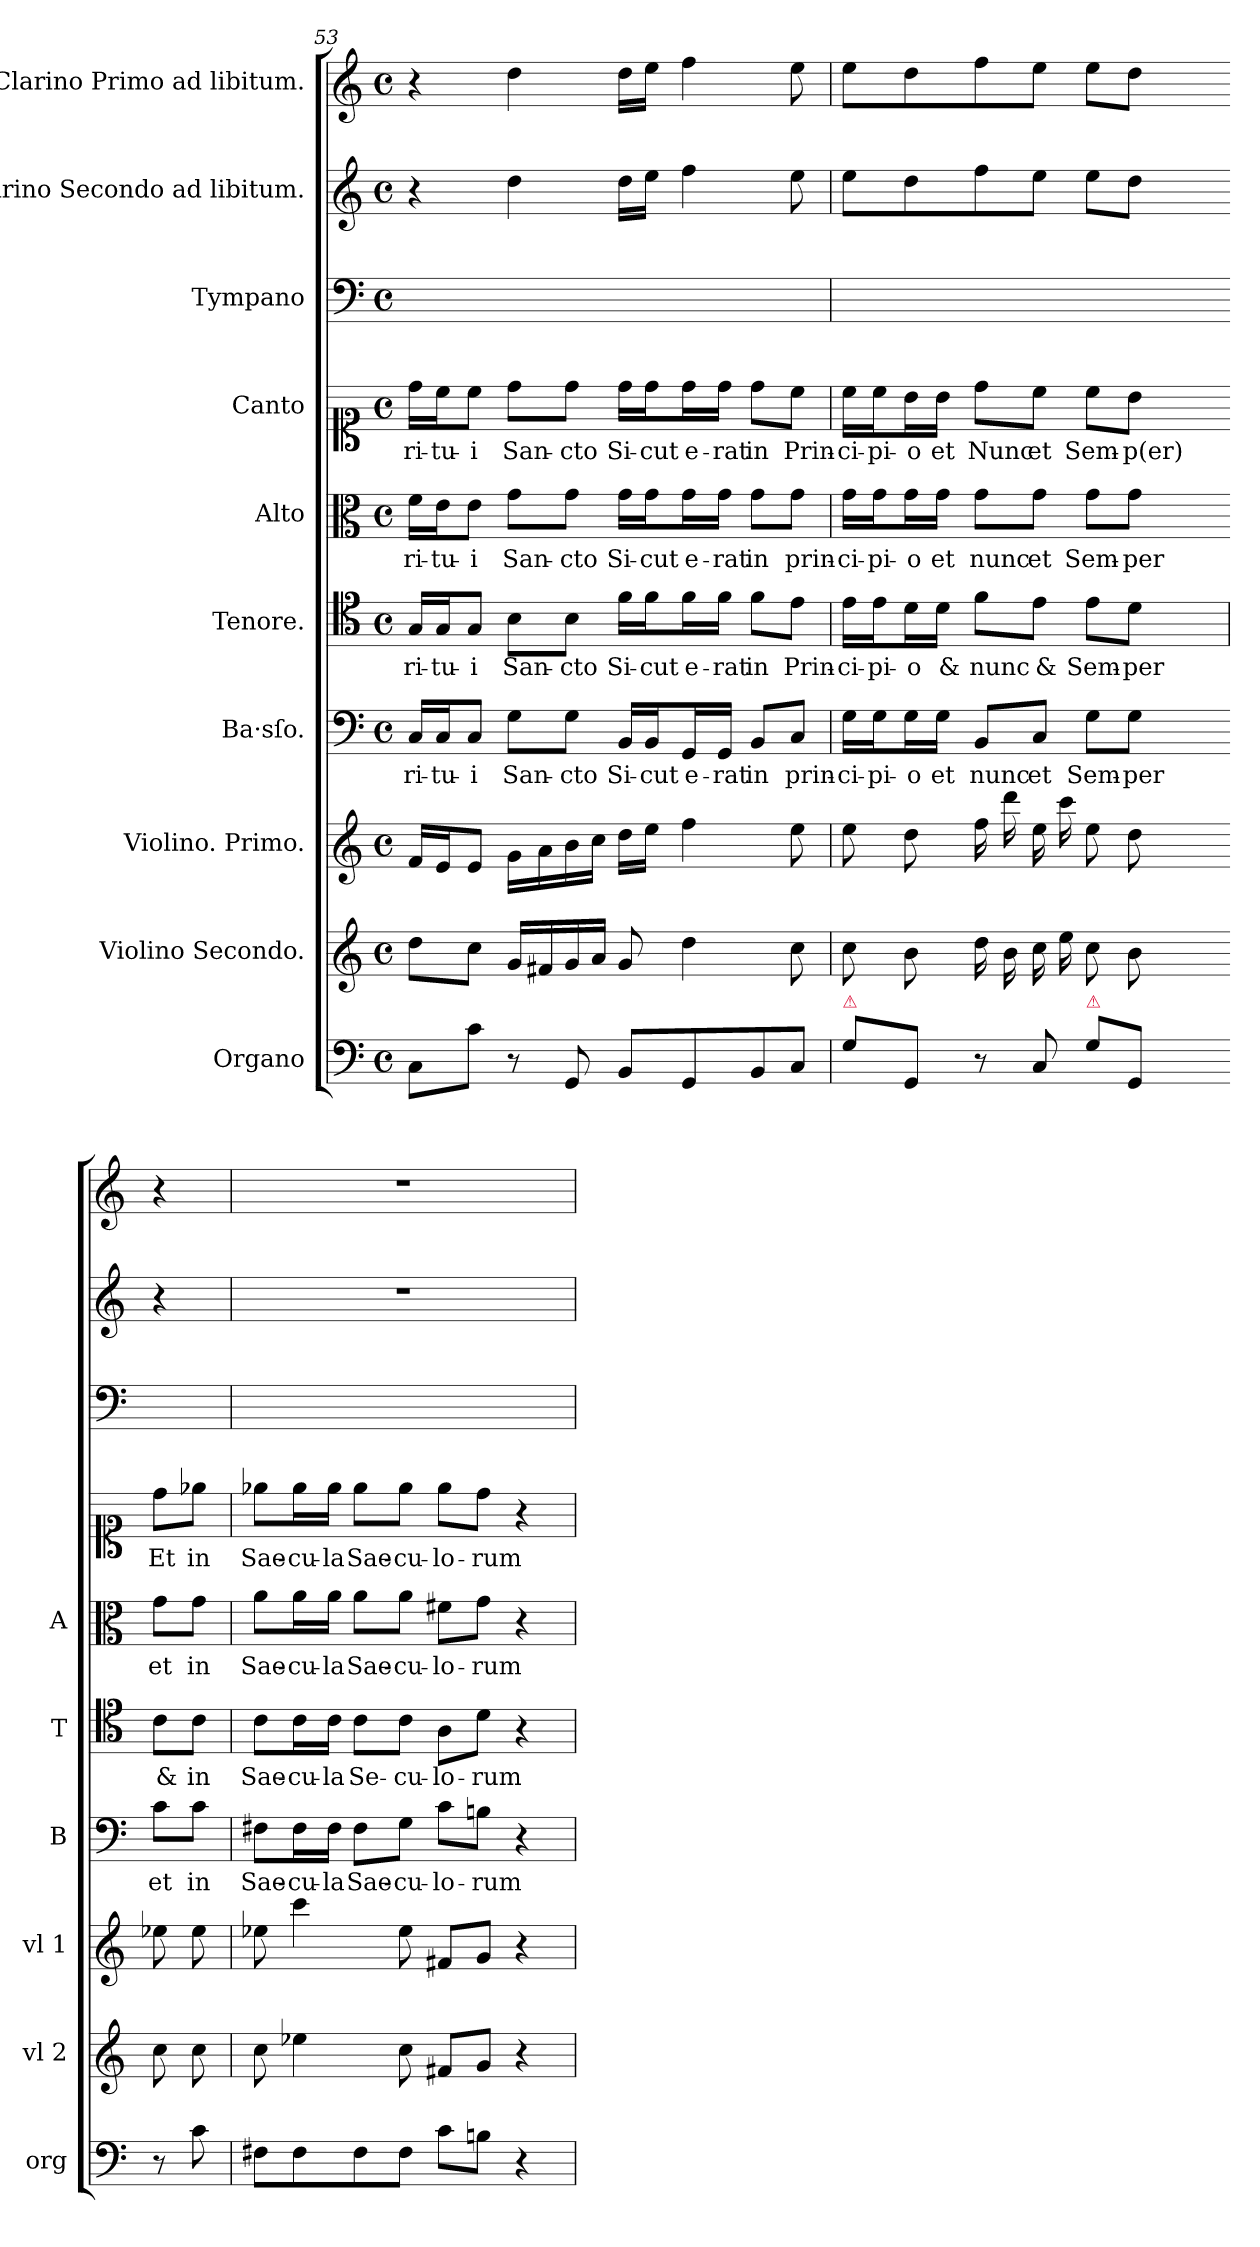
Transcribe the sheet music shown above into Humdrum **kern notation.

**kern	**kern	**kern	**kern	**text	**kern	**text	**kern	**text	**kern	**text	**kern	**kern	**kern
*part10	*part9	*part8	*part7	*part7	*part6	*part6	*part5	*part5	*part4	*part4	*part3	*part2	*part1
*staff10	*staff9	*staff8	*staff7	*staff7	*staff6	*staff6	*staff5	*staff5	*staff4	*staff4	*staff3	*staff2	*staff1
*I"Organo	*I"Violino Secondo.	*I"Violino. Primo.	*I"Ba·sſo.	*	*I"Tenore.	*	*I"Alto	*	*I"Canto	*	*I"Tympano	*I"Clarino Secondo ad libitum.	*I"Clarino Primo ad libitum.
*I'org	*I'vl 2	*I'vl 1	*I'B	*	*I'T	*	*I'A	*	*	*	*	*	*
*clefF4	*clefG2	*clefG2	*clefF4	*	*clefC4	*	*clefC3	*	*clefC1	*	*clefF4	*clefG2	*clefG2
*k[]	*k[]	*k[]	*k[]	*	*k[]	*	*k[]	*	*k[]	*	*k[]	*k[]	*k[]
*C:	*C:	*C:	*C:	*	*C:	*	*C:	*	*C:	*	*C:	*C:	*C:
*M4/4	*M4/4	*M4/4	*M4/4	*	*M4/4	*	*M4/4	*	*M4/4	*	*M4/4	*M4/4	*M4/4
*met(c)	*met(c)	*met(c)	*met(c)	*	*met(c)	*	*met(c)	*	*met(c)	*	*met(c)	*met(c)	*met(c)
=53	=53	=53	=53	=53	=53	=53	=53	=53	=53	=53	=53	=53	=53
8C\L	8dd\L	16f/LL	16C/LL	-ri-	16G/LL	-ri-	16f\LL	-ri-	16dd\LL	-ri-	1ryy	4r	4r
.	.	16e/J	16C/J	-tu-	16G/J	-tu-	16e\J	-tu-	16cc\J	-tu-	.	.	.
8c\J	8cc\J	8e/J	8C/J	-i	8G/J	-i	8e\J	-i	8cc\J	-i	.	.	.
8r	16g/LL	16g\LL	8G\L	San-	8B\L	San-	8g\L	San-	8dd\L	San-	.	4dd\	4dd\
.	16f#X/	16a\	.	.	.	.	.	.	.	.	.	.	.
8GG/	16g/	16b\	8G\J	-cto	8B\J	-cto	8g\J	-cto	8dd\J	-cto	.	.	.
.	16a/JJ	16cc\JJ	.	.	.	.	.	.	.	.	.	.	.
8BB/L	8g/	16dd\LL	16BB/LL	Si-	16f\LL	Si-	16g\LL	Si-	16dd\LL	Si-	.	16dd\LL	16dd\LL
.	.	16ee\JJ	16BB/J	-cut	16f\J	-cut	16g\J	-cut	16dd\J	-cut	.	16ee\JJ	16ee\JJ
8GG/	4dd\	4ff\	16GG/L	e-	16f\L	e-	16g\L	e-	16dd\L	e-	.	4ff\	4ff\
.	.	.	16GG/JJ	-rat	16f\JJ	-rat	16g\JJ	-rat	16dd\JJ	-rat	.	.	.
8BB/	.	.	8BB/L	in	8f\L	in	8g\L	in	8dd\L	in	.	.	.
8C/J	8cc\	8ee\	8C/J	prin-	8e\J	Prin-	8g\J	prin-	8cc\J	Prin-	.	8ee\	8ee\
=54	=54	=54	=54	=54	=54	=54	=54	=54	=54	=54	=54	=54	=54
!LO:TX:a:color=crimson:t=⚠	!	!	!	!	!	!	!	!	!	!	!	!	!
8G\L	8cc\	8ee\	16G\LL	-ci-	16e\LL	-ci-	16g\LL	-ci-	16cc\LL	-ci-	1ryy	8ee\L	8ee\L
.	.	.	16G\J	-pi-	16e\J	-pi-	16g\J	-pi-	16cc\J	-pi-	.	.	.
8GG/J	8b\	8dd\	16G\L	-o	16d\L	-o	16g\L	-o	16b\L	-o	.	8dd\	8dd\
.	.	.	16G\JJ	et	16d\JJ	&	16g\JJ	et	16b\JJ	et	.	.	.
8r	16dd\	16ff\	8BB/L	nunc	8f\L	nunc	8g\L	nunc	8dd\L	Nunc	.	8ff\	8ff\
.	16b\	16ddd\	.	.	.	.	.	.	.	.	.	.	.
8C/	16cc\	16ee\	8C/J	et	8e\J	&	8g\J	et	8cc\J	et	.	8ee\J	8ee\J
.	16ee\	16ccc\	.	.	.	.	.	.	.	.	.	.	.
!LO:TX:a:color=crimson:t=⚠	!	!	!	!	!	!	!	!	!	!	!	!	!
8G\L	8cc\	8ee\	8G\L	Sem-	8e\L	Sem-	8g\L	Sem-	8cc\L	Sem-	.	8ee\L	8ee\L
8GG/J	8b\	8dd\	8G\J	-per	8d\J	-per	8g\J	-per	8b\J	-p(er)	.	8dd\J	8dd\J
4ryy	4ryy	4ryy	4ryy	.	4ryy	.	4ryy	.	4ryy	.	.	4ryy	4ryy
=-	=-	=-	=-	=-	=	=-	=-	=-	=-	=-	=-	=-	=-
8r	8cc\	8ee-X\	8c\L	et	8c\L	&	8g\L	et	8dd\L	Et	4ryy	4r	4r
8c\	8cc\	8ee-\	8c\J	in	8c\J	in	8g\J	in	8ee-X\J	in	.	.	.
=55	=55	=55	=55	=55	=55	=55	=55	=55	=55	=55	=55	=55	=55
8F#X\L	8cc\	8ee-X\	8F#X\L	Sae-	8c\L	Sae-	8a\L	Sae-	8ee-X\L	Sae-	1ryy	1r	1r
8F#\	4ee-X\	4ccc\	16F#\L	-cu-	16c\L	-cu-	16a\L	-cu-	16ee-\L	-cu-	.	.	.
.	.	.	16F#\JJ	-la	16c\JJ	-la	16a\JJ	-la	16ee-\JJ	-la	.	.	.
8F#\	.	.	8F#\L	Sae-	8c\L	Se-	8a\L	Sae-	8ee-\L	Sae-	.	.	.
8F#\J	8cc\	8ee-\	8G\J	-cu-	8c\J	-cu-	8a\J	-cu-	8ee-\J	-cu-	.	.	.
8c\L	8f#X/L	8f#X/L	8c\L	-lo-	8A\L	-lo-	8f#X\L	-lo-	8ee-\L	-lo-	.	.	.
8Bn\J	8g/J	8g/J	8Bn\J	-rum	8d\J	-rum	8g\J	-rum	8dd\J	-rum	.	.	.
4r	4r	4r	4r	.	4r	.	4r	.	4r	.	.	.	.
=	=	=	=	=	=	=	=	=	=	=	=	=	=
*-	*-	*-	*-	*-	*-	*-	*-	*-	*-	*-	*-	*-	*-
